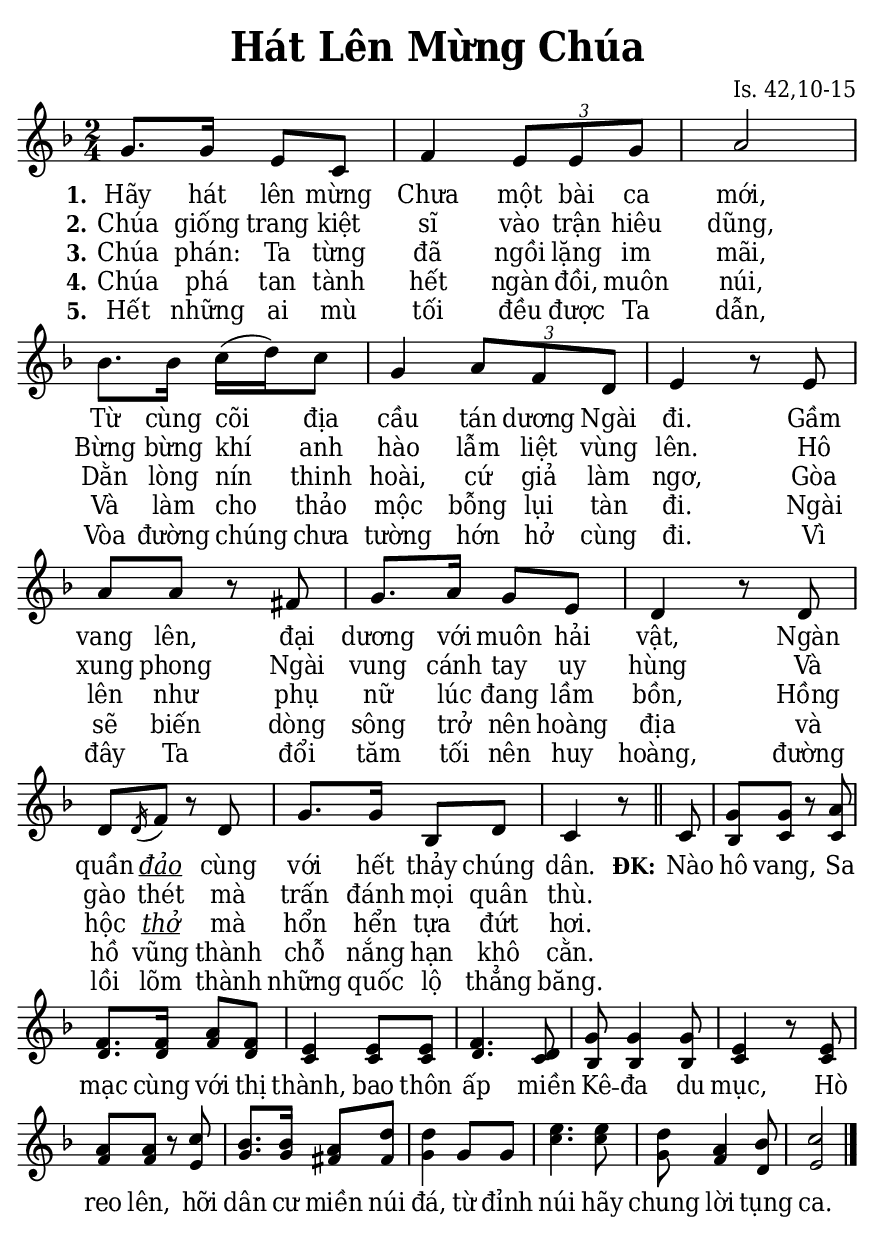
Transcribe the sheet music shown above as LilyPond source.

% Cài đặt chung\
\version "2.22.1"
\include "english.ly"

\header {
  title = \markup { \fontsize #1 "Hát Lên Mừng Chúa" }
  composer = "Is. 42,10-15"
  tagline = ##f
}

% Nhạc phiên khúc
nhacPhienKhucSop = \relative c'' {
  g8. g16 e8 c |
  f4 \tuplet 3/2 { e8 e g } |
  a2 |
  bf8. bf16 c (d) c8 |
  g4 \tuplet 3/2 { a8 f d } |
  e4 r8 e |
  a a r fs |
  g8. a16 g8 e |
  d4 r8 d |
  d \slashedGrace { d16 ( } f8) r d |
  g8. g16 bf,8 d |
  c4 r8 \bar "||"
  
  c |
  g' g r a |
  f8. f16 a8 f |
  e4 e8 e |
  f4. d8 |
  g g4 g8 |
  e4 r8 e |
  a a r c |
  bf8. bf16 a8 d |
  d4 g,8 g |
  e'4. e8 |
  d a4 bf8 |
  c2 \bar "|."
}

nhacPhienKhucAlto = \relative c' {
  R2*11
  r4.
  c8 |
  bf c r c |
  d8. d16 f8 d |
  c4 c8 c |
  d4. c8 |
  bf bf4 bf8 |
  c4 r8 c |
  f f r e |
  g8. g16 fs8 fs |
  g4 g8 g |
  c4. c8 |
  g8 f4 d8 |
  e2
}

% Lời phiên khúc
loiPhienKhucSop = \lyrics {
  <<
    {
      \set stanza = "1."
      Hãy hát lên mừng Chưa một bài ca mới,
      Từ cùng cõi địa cầu tán dương Ngài đi.
      Gầm vang lên, đại dương với muôn hải vật,
      Ngàn quần \markup { \italic \underline "đảo" }
      cùng với hết thảy chúng dân.
    }
    \new Lyrics {
	    \set associatedVoice = "beSop"
	    \set stanza = "2."
	    Chúa giống trang kiệt sĩ vào trận hiêu dũng,
	    Bừng bừng khí anh hào lẫm liệt vùng lên.
	    Hô xung phong Ngài vung cánh tay uy hùng
	    Và gào thét mà trấn đánh mọi quân thù.
    }
    \new Lyrics {
	    \set associatedVoice = "beSop"
	    \set stanza = "3."
	    Chúa phán: Ta từng đã ngồi lặng im mãi,
	    Dằn lòng nín thinh hoài, cứ giả làm ngơ,
	    Gòa lên như phụ nữ lúc đang lầm bồn,
	    Hồng hộc \markup { \italic \underline "thở" }
	    mà hổn hển tựa đứt hơi.
    }
    \new Lyrics {
	    \set associatedVoice = "beSop"
	    \set stanza = "4."
	    Chúa phá tan tành hết ngàn đồi, muôn núi,
	    Và làm cho thảo mộc bỗng lụi tàn đi.
	    Ngài sẽ biến dòng sông trở nên hoàng địa
	    và hồ vũng thành chỗ nắng hạn khô cằn.
    }
    \new Lyrics {
	    \set associatedVoice = "beSop"
	    \set stanza = "5."
	    Hết những ai mù tối đều được Ta dẫn,
	    Vòa đường chúng chưa tường hớn hở cùng đi.
	    Vì đây Ta đổi tăm tối nên huy hoàng,
	    đường lồi lõm thành những quốc lộ thẳng băng.
    }
  >>
  \set stanza = "  ĐK:"
  Nào hô vang, Sa mạc cùng với thị thành,
  bao thôn ấp miền Kê -- đa du mục,
  Hò reo lên, hỡi dân cư miền núi đá,
  từ đỉnh núi hãy chung lời tụng ca.
}

% Dàn trang
\paper {
  #(set-paper-size "a5")
  top-margin = 3\mm
  bottom-margin = 3\mm
  left-margin = 3\mm
  right-margin = 3\mm
  indent = #0
  #(define fonts
	 (make-pango-font-tree "Deja Vu Serif Condensed"
	 		       "Deja Vu Serif Condensed"
			       "Deja Vu Serif Condensed"
			       (/ 20 20)))
  print-page-number = ##f
  page-count = 1
}

TongNhip = {
  \key f \major \time 2/4
  \set Timing.beamExceptions = #'()
  \set Timing.baseMoment = #(ly:make-moment 1/4)
}

% Đổi kích thước nốt cho bè phụ
notBePhu =
#(define-music-function (font-size music) (number? ly:music?)
   (for-some-music
     (lambda (m)
       (if (music-is-of-type? m 'rhythmic-event)
           (begin
             (set! (ly:music-property m 'tweaks)
                   (cons `(font-size . ,font-size)
                         (ly:music-property m 'tweaks)))
             #t)
           #f))
     music)
   music)

\score {
  \new ChoirStaff <<
    \new Staff \with {
        \consists "Merge_rests_engraver"
        printPartCombineTexts = ##f
      }
      <<
      \new Voice \TongNhip \partCombine 
        \nhacPhienKhucSop
        \notBePhu -1 { \nhacPhienKhucAlto }
      \new NullVoice = beSop \nhacPhienKhucSop
      \new Lyrics \lyricsto beSop \loiPhienKhucSop
      >>
  >>
  \layout {
    \override Lyrics.LyricSpace.minimum-distance = #0.5
    \override LyricHyphen.minimum-distance = #0.8
    \override Score.BarNumber.break-visibility = ##(#f #f #f)
    \override Score.SpacingSpanner.uniform-stretching = ##t
  } 
}
